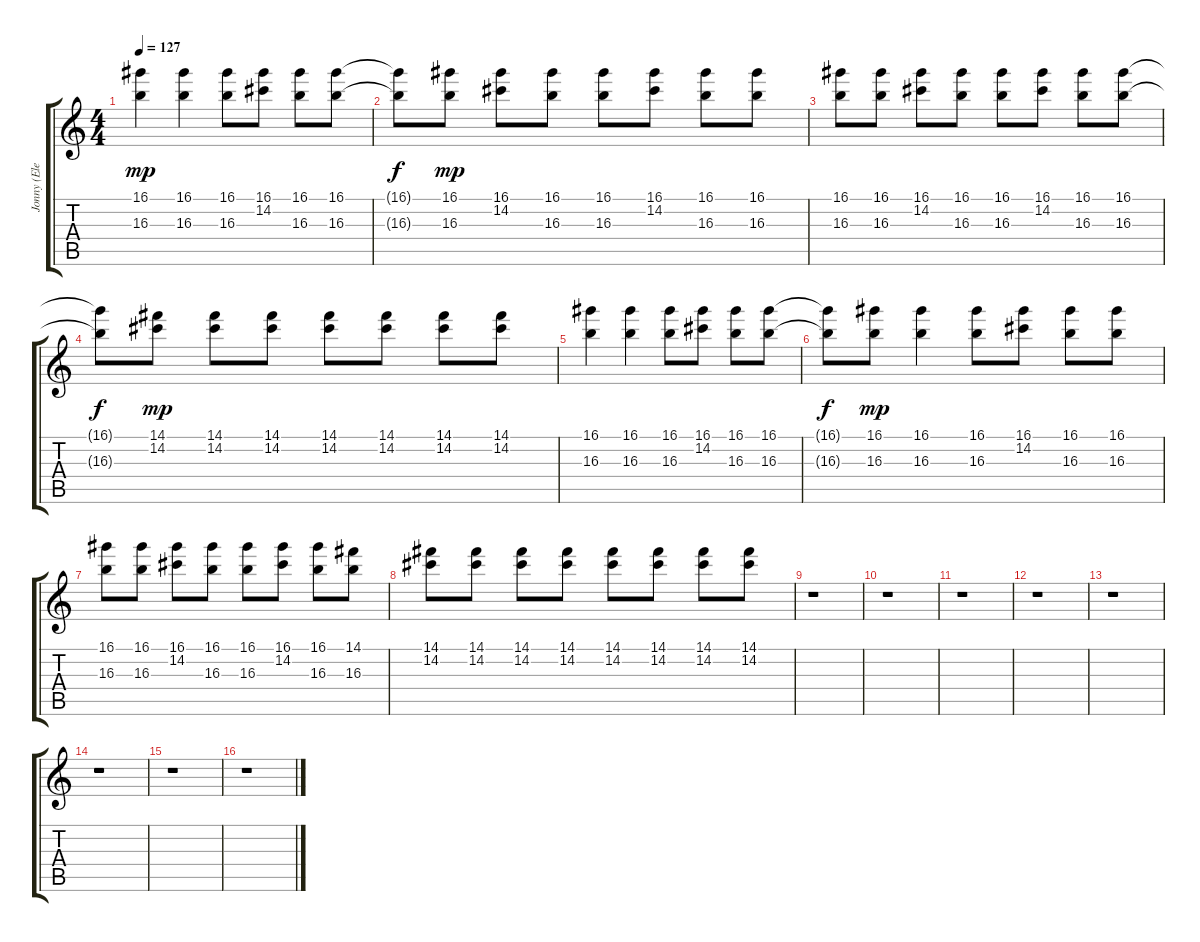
\track ("Jonny (Electric 2)" "Jonny (Ele") {instrument overdrivenguitar}
\staff {score tabs}
\tuning (E4 B3 G3 D3 A2 E2) {hide}
\ts (4 4)
\tempo 127
\clef g2
\ks c
(16.1 16.3).4{dy mp} (16.1 16.3).4 (16.1 16.3).8 (16.1 14.2).8 (16.1 16.3).8 (16.1 16.3).8 |
(16.1{t} 16.3{t}).8{dy f} (16.1 16.3).8{dy mp} (16.1 14.2).8 (16.1 16.3).8 (16.1 16.3).8 (16.1 14.2).8 (16.1 16.3).8 (16.1 16.3).8 |
(16.1 16.3).8 (16.1 16.3).8 (16.1 14.2).8 (16.1 16.3).8 (16.1 16.3).8 (16.1 14.2).8 (16.1 16.3).8 (16.1 16.3).8 |
(16.1{t} 16.3{t}).8{dy f} (14.1 14.2).8{dy mp} (14.1 14.2).8 (14.1 14.2).8 (14.1 14.2).8 (14.1 14.2).8 (14.1 14.2).8 (14.1 14.2).8 |
(16.1 16.3).4 (16.1 16.3).4 (16.1 16.3).8 (16.1 14.2).8 (16.1 16.3).8 (16.1 16.3).8 |
(16.1{t} 16.3{t}).8{dy f} (16.1 16.3).8{dy mp} (16.1 16.3).4 (16.1 16.3).8 (16.1 14.2).8 (16.1 16.3).8 (16.1 16.3).8 |
(16.1 16.3).8 (16.1 16.3).8 (16.1 14.2).8 (16.1 16.3).8 (16.1 16.3).8 (16.1 14.2).8 (16.1 16.3).8 (14.1 16.3).8 |
(14.1 14.2).8 (14.1 14.2).8 (14.1 14.2).8 (14.1 14.2).8 (14.1 14.2).8 (14.1 14.2).8 (14.1 14.2).8 (14.1 14.2).8 |
r.1 |
r.1 |
r.1 |
r.1 |
r.1 |
r.1 |
r.1 |
r.1
